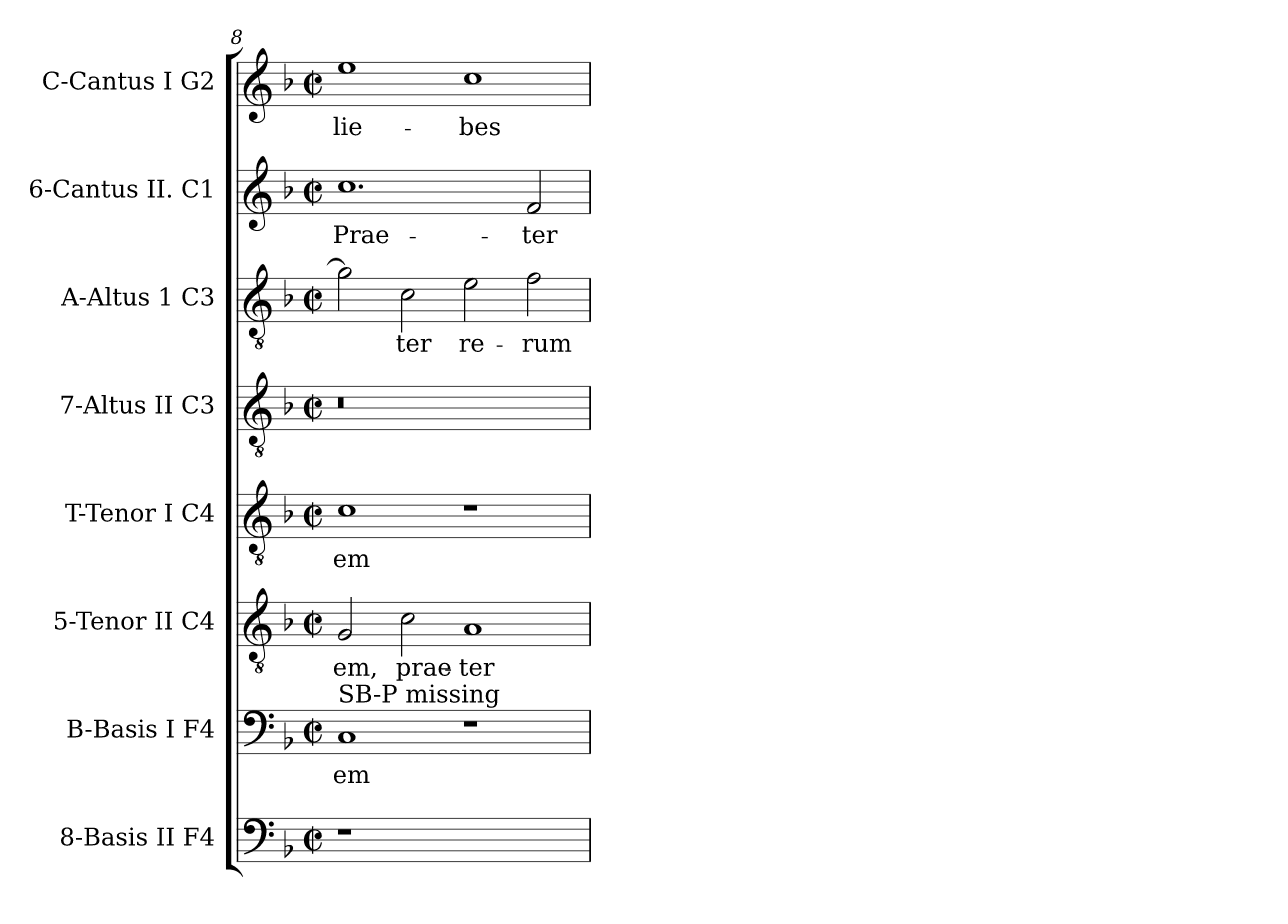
**kern	**kern	**text	**kern	**text	**kern	**text	**kern	**kern	**text	**kern	**text	**kern	**text
*part8	*part7	*part7	*part6	*part6	*part5	*part5	*part4	*part3	*part3	*part2	*part2	*part1	*part1
*staff8	*staff7	*staff7	*staff6	*staff6	*staff5	*staff5	*staff4	*staff3	*staff3	*staff2	*staff2	*staff1	*staff1
*I"8-Basis II  F4	*I"B-Basis I  F4	*	*I"5-Tenor II  C4	*	*I"T-Tenor I  C4	*	*I"7-Altus II  C3	*I"A-Altus 1  C3	*	*I"6-Cantus II.  C1	*	*I"C-Cantus I  G2	*
*	*I'B	*	*	*	*I'T	*	*	*I'A	*	*	*	*I'C	*
*clefF4	*clefF4	*	*clefGv2	*	*clefGv2	*	*clefGv2	*clefGv2	*	*clefG2	*	*clefG2	*
*k[b-]	*k[b-]	*	*k[b-]	*	*k[b-]	*	*k[b-]	*k[b-]	*	*k[b-]	*	*k[b-]	*
*F:	*F:	*	*F:	*	*F:	*	*F:	*F:	*	*F:	*	*F:	*
*M2/2	*M2/2	*	*M2/2	*	*M2/2	*	*M2/2	*M2/2	*	*M2/2	*	*M2/2	*
*met(c|)	*met(c|)	*	*met(c|)	*	*met(c|)	*	*met(c|)	*met(c|)	*	*met(c|)	*	*met(c|)	*
=8	=8	=8	=8	=8	=8	=8	=8	=8	=8	=8	=8	=8	=8
!	!LO:TX:a:t=SB-P missing	!	!	!	!	!	!	!	!	!	!	!	!
!	!	!LO:LY:b:cj	!	!LO:LY:b:cj	!	!LO:LY:b:cj	!	!	!LO:LY:b:cj	!	!LO:LY:b:cj	!	!LO:LY:b:cj
1r	1C	-em	2G/	-em,	1c	-em	0r	2g\]	--	1.cc	Prae-	1ee	-lie-
!	!	!	!	!LO:LY:b:cj	!	!	!	!	!LO:LY:b:cj	!	!	!	!
.	.	.	2c\	prae-	.	.	.	2c\	-ter	.	.	.	.
!	!	!	!	!LO:LY:b:cj	!	!	!	!	!LO:LY:b:cj	!	!	!	!LO:LY:b:cj
1ryy	1r	.	1A	-ter	1r	.	.	2e\	re-	.	.	1cc	-bes
!	!	!	!	!	!	!	!	!	!LO:LY:b:cj	!	!LO:LY:b:cj	!	!
.	.	.	.	.	.	.	.	2f\	-rum	2f/	-ter	.	.
=	=	=	=	=	=	=	=	=	=	=	=	=	=
*-	*-	*-	*-	*-	*-	*-	*-	*-	*-	*-	*-	*-	*-
